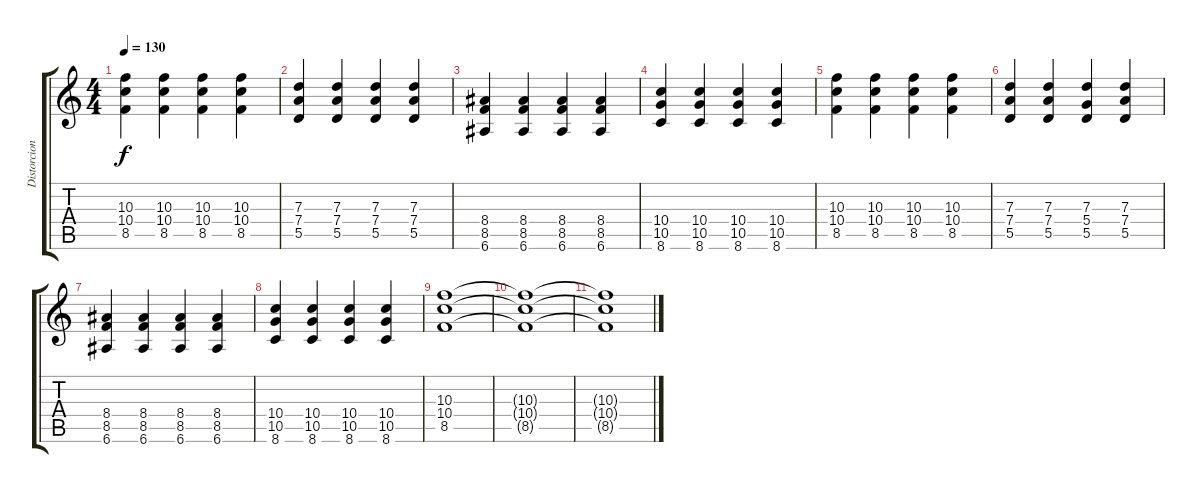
\track ("Distorcion" "Distorcion") {instrument distortionguitar}
\staff {score tabs}
\tuning (E4 B3 G3 D3 A2 E2) {hide}
\ts (4 4)
\tempo 130
\clef g2
\ks c
(10.3 10.4 8.5).4{dy f} (10.3 10.4 8.5).4 (10.3 10.4 8.5).4 (10.3 10.4 8.5).4 |
(7.3 7.4 5.5).4 (7.3 7.4 5.5).4 (7.3 7.4 5.5).4 (7.3 7.4 5.5).4 |
(8.4 8.5 6.6).4 (8.4 8.5 6.6).4 (8.4 8.5 6.6).4 (8.4 8.5 6.6).4 |
(10.4 10.5 8.6).4 (10.4 10.5 8.6).4 (10.4 10.5 8.6).4 (10.4 10.5 8.6).4 |
(10.3 10.4 8.5).4 (10.3 10.4 8.5).4 (10.3 10.4 8.5).4 (10.3 10.4 8.5).4 |
(7.3 7.4 5.5).4 (7.3 7.4 5.5).4 (7.3 5.4 5.5).4 (7.3 7.4 5.5).4 |
(8.4 8.5 6.6).4 (8.4 8.5 6.6).4 (8.4 8.5 6.6).4 (8.4 8.5 6.6).4 |
(10.4 10.5 8.6).4 (10.4 10.5 8.6).4 (10.4 10.5 8.6).4 (10.4 10.5 8.6).4 |
(10.3 10.4 8.5).1 |
(10.3{t} 10.4{t} 8.5{t}).1 |
(10.3{t} 10.4{t} 8.5{t}).1
